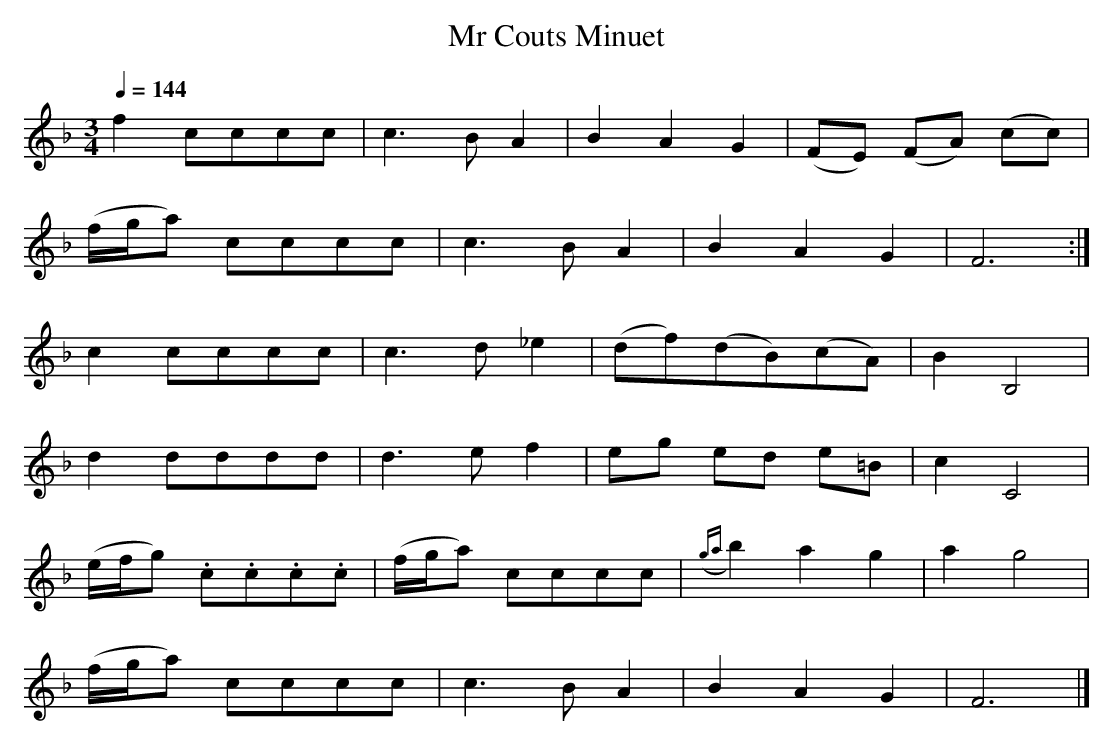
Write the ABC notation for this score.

X:1
T:Mr Couts Minuet
M:3/4
L:1/8
Q:1/4=144
K:F
 f2      cccc   | c3B      A2|     B2  A2  G2 |(FE) (FA) (cc)|
(f/g/a)  cccc   | c3B      A2|     B2  A2  G2 | F6          :|
 c2      cccc   | c3d     _e2|    (df)(dB)(cA)| B2   B,4     |
 d2      dddd   | d3e      f2|     eg  ed  e=B| c2   C4      |
(e/f/g) .c.c.c.c|(f/g/a) cccc|({ga}b2) a2  g2 | a2   g4      |
(f/g/a)  cccc   | c3B      A2|     B2  A2  G2 | F6          |]
